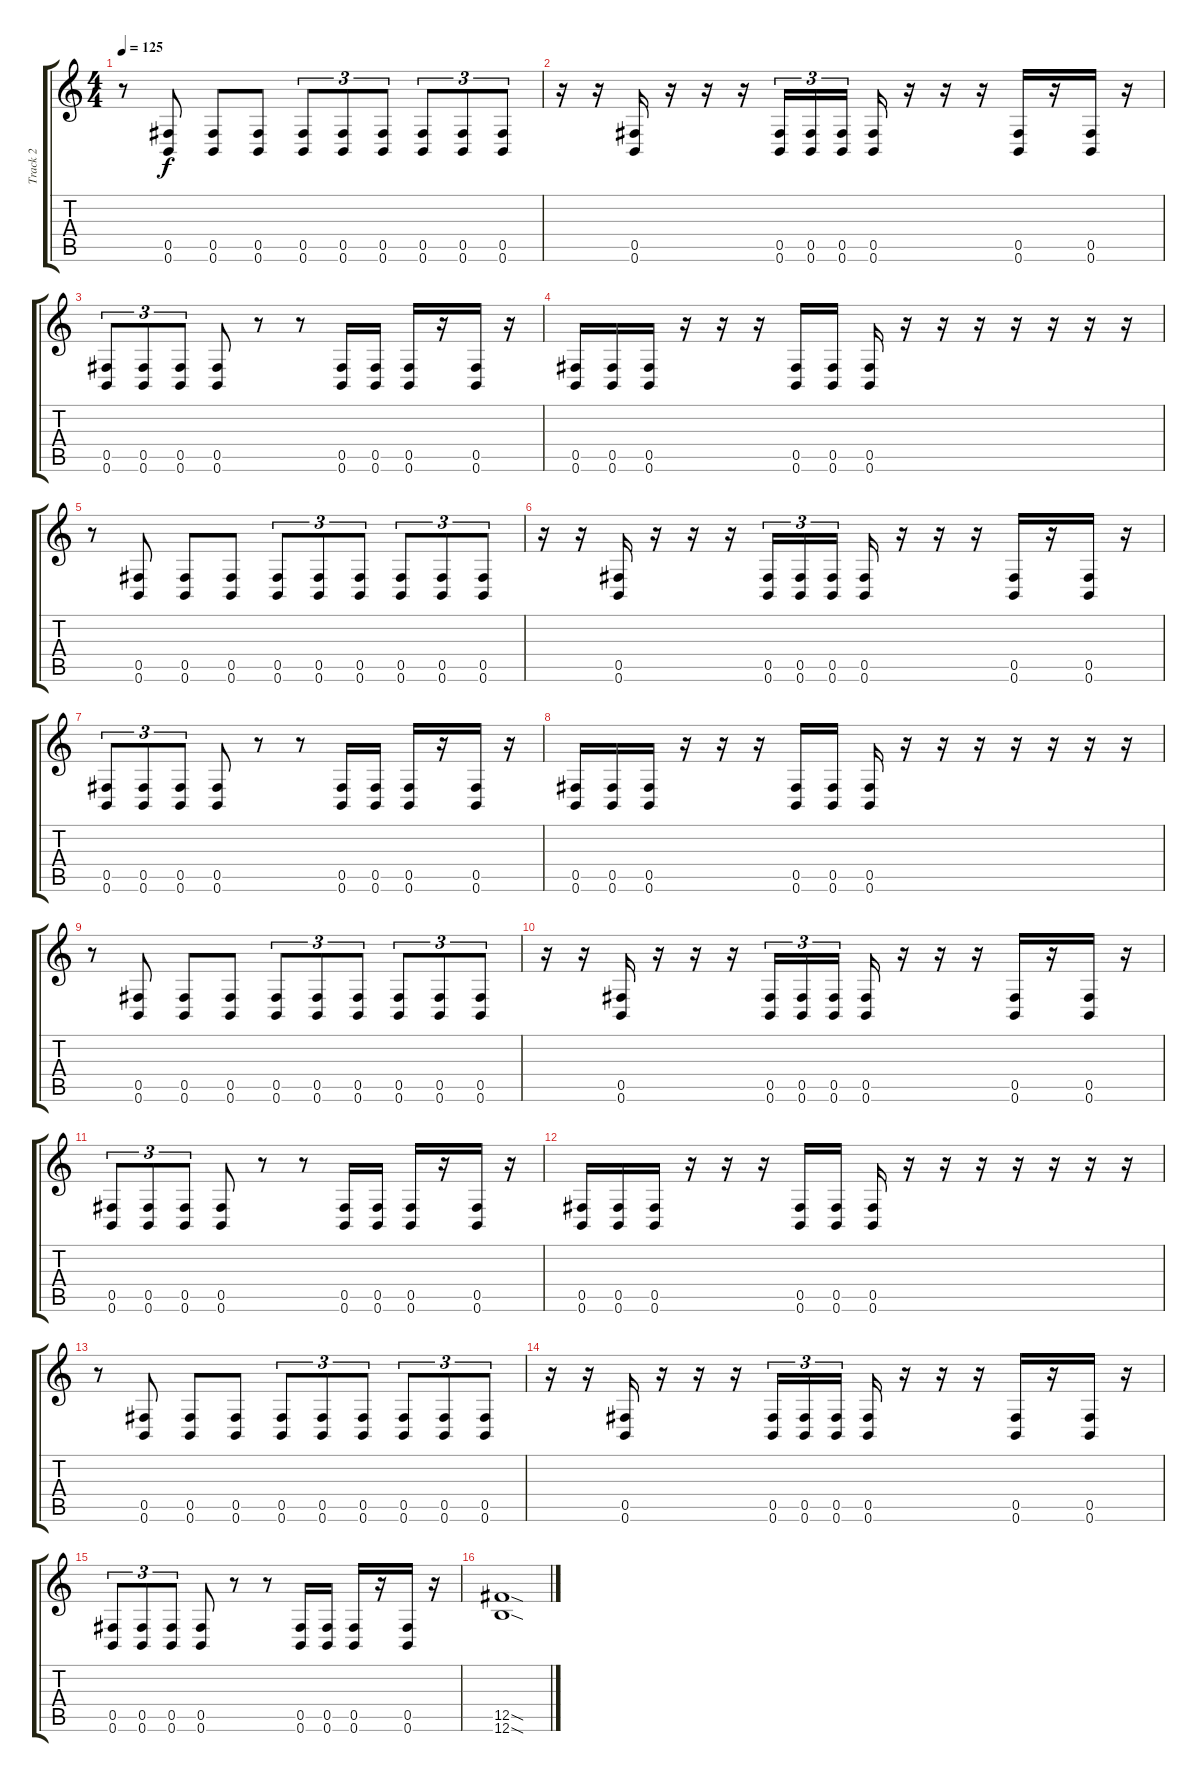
\track ("Track 2" "Track 2") {instrument distortionguitar}
\staff {score tabs}
\tuning (Db4 Ab3 E3 B2 Gb2 B1) {hide}
\ts (4 4)
\tempo 125
\clef g2
\ks c
r.8{dy f} (0.5 0.6).8 (0.5 0.6).8 (0.5 0.6).8 (0.5 0.6).8{tu (3 2)} (0.5 0.6).8{tu (3 2)} (0.5 0.6).8{tu (3 2)} (0.5 0.6).8{tu (3 2)} (0.5 0.6).8{tu (3 2)} (0.5 0.6).8{tu (3 2)} |
r.16 r.16 (0.5 0.6).16 r.16 r.16 r.16 (0.5 0.6).16{tu (3 2)} (0.5 0.6).16{tu (3 2)} (0.5 0.6).16{tu (3 2)} (0.5 0.6).16 r.16 r.16 r.16 (0.5 0.6).16 r.16 (0.5 0.6).16 r.16 |
(0.5 0.6).8{tu (3 2)} (0.5 0.6).8{tu (3 2)} (0.5 0.6).8{tu (3 2)} (0.5 0.6).8 r.8 r.8 (0.5 0.6).16 (0.5 0.6).16 (0.5 0.6).16 r.16 (0.5 0.6).16 r.16 |
(0.5 0.6).16 (0.5 0.6).16 (0.5 0.6).16 r.16 r.16 r.16 (0.5 0.6).16 (0.5 0.6).16 (0.5 0.6).16 r.16 r.16 r.16 r.16 r.16 r.16 r.16 |
r.8 (0.5 0.6).8 (0.5 0.6).8 (0.5 0.6).8 (0.5 0.6).8{tu (3 2)} (0.5 0.6).8{tu (3 2)} (0.5 0.6).8{tu (3 2)} (0.5 0.6).8{tu (3 2)} (0.5 0.6).8{tu (3 2)} (0.5 0.6).8{tu (3 2)} |
r.16 r.16 (0.5 0.6).16 r.16 r.16 r.16 (0.5 0.6).16{tu (3 2)} (0.5 0.6).16{tu (3 2)} (0.5 0.6).16{tu (3 2)} (0.5 0.6).16 r.16 r.16 r.16 (0.5 0.6).16 r.16 (0.5 0.6).16 r.16 |
(0.5 0.6).8{tu (3 2)} (0.5 0.6).8{tu (3 2)} (0.5 0.6).8{tu (3 2)} (0.5 0.6).8 r.8 r.8 (0.5 0.6).16 (0.5 0.6).16 (0.5 0.6).16 r.16 (0.5 0.6).16 r.16 |
(0.5 0.6).16 (0.5 0.6).16 (0.5 0.6).16 r.16 r.16 r.16 (0.5 0.6).16 (0.5 0.6).16 (0.5 0.6).16 r.16 r.16 r.16 r.16 r.16 r.16 r.16 |
r.8 (0.5 0.6).8 (0.5 0.6).8 (0.5 0.6).8 (0.5 0.6).8{tu (3 2)} (0.5 0.6).8{tu (3 2)} (0.5 0.6).8{tu (3 2)} (0.5 0.6).8{tu (3 2)} (0.5 0.6).8{tu (3 2)} (0.5 0.6).8{tu (3 2)} |
r.16 r.16 (0.5 0.6).16 r.16 r.16 r.16 (0.5 0.6).16{tu (3 2)} (0.5 0.6).16{tu (3 2)} (0.5 0.6).16{tu (3 2)} (0.5 0.6).16 r.16 r.16 r.16 (0.5 0.6).16 r.16 (0.5 0.6).16 r.16 |
(0.5 0.6).8{tu (3 2)} (0.5 0.6).8{tu (3 2)} (0.5 0.6).8{tu (3 2)} (0.5 0.6).8 r.8 r.8 (0.5 0.6).16 (0.5 0.6).16 (0.5 0.6).16 r.16 (0.5 0.6).16 r.16 |
(0.5 0.6).16 (0.5 0.6).16 (0.5 0.6).16 r.16 r.16 r.16 (0.5 0.6).16 (0.5 0.6).16 (0.5 0.6).16 r.16 r.16 r.16 r.16 r.16 r.16 r.16 |
r.8 (0.5 0.6).8 (0.5 0.6).8 (0.5 0.6).8 (0.5 0.6).8{tu (3 2)} (0.5 0.6).8{tu (3 2)} (0.5 0.6).8{tu (3 2)} (0.5 0.6).8{tu (3 2)} (0.5 0.6).8{tu (3 2)} (0.5 0.6).8{tu (3 2)} |
r.16 r.16 (0.5 0.6).16 r.16 r.16 r.16 (0.5 0.6).16{tu (3 2)} (0.5 0.6).16{tu (3 2)} (0.5 0.6).16{tu (3 2)} (0.5 0.6).16 r.16 r.16 r.16 (0.5 0.6).16 r.16 (0.5 0.6).16 r.16 |
(0.5 0.6).8{tu (3 2)} (0.5 0.6).8{tu (3 2)} (0.5 0.6).8{tu (3 2)} (0.5 0.6).8 r.8 r.8 (0.5 0.6).16 (0.5 0.6).16 (0.5 0.6).16 r.16 (0.5 0.6).16 r.16 |
(12.5{sod} 12.6{sod}).1
